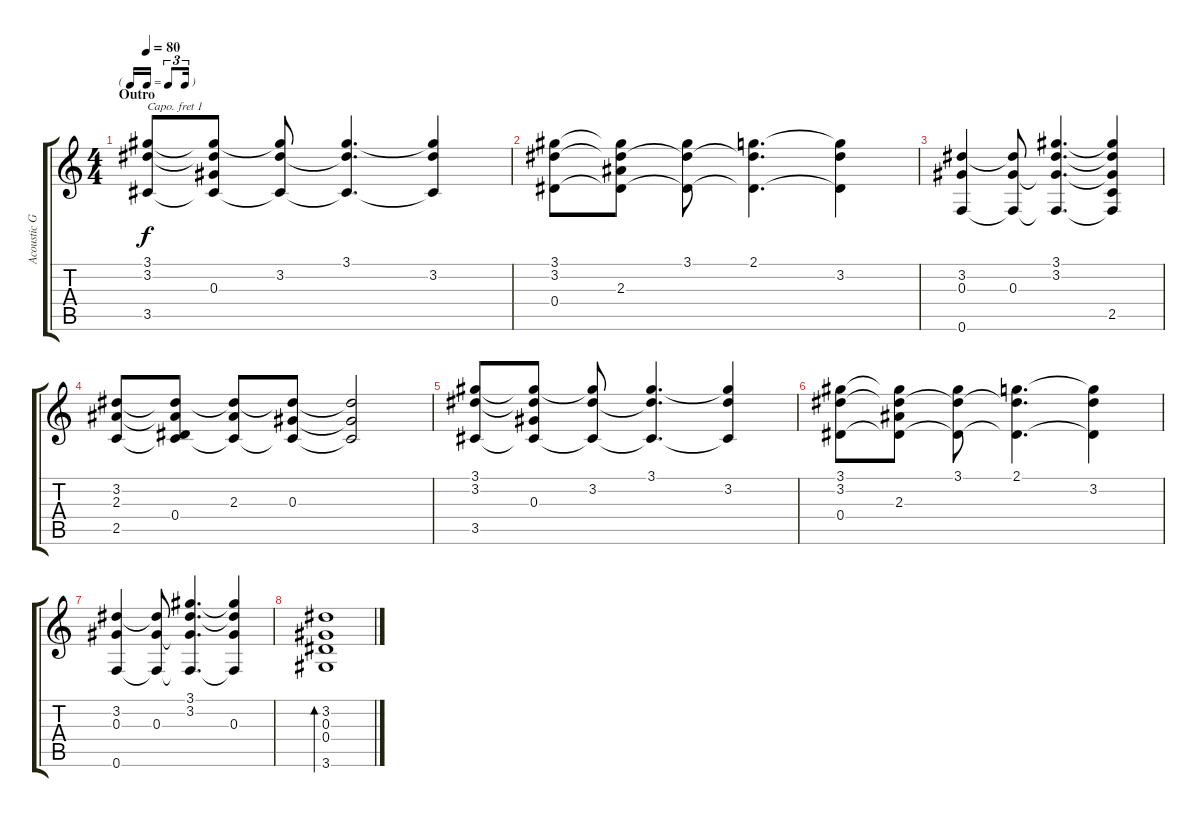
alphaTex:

\track ("Acoustic Guitar" "Acoustic G") {instrument acousticguitarsteel}
\staff {score tabs}
\capo 1
\tuning (E4 B3 G3 D3 A2 E2) {hide}
\ts (4 4)
\tf triplet16th
\section ("" "Outro")
\tempo 80
\clef g2
\ks c
(3.1 3.2 3.5).8{dy f} (3.1{t} 3.2{t} 0.3 3.5{t}).8 (3.1{t} 3.2 3.5{t}).8 (3.1 3.2{t} 3.5{t}).4{d} (3.1{t} 3.2 3.5{t}).4 |
(3.1 3.2 0.4).8 (3.1{t} 3.2{t} 2.3 0.4{t}).8 (3.1 3.2{t} 0.4{t}).8 (2.1 3.2{t} 0.4{t}).4{d} (2.1{t} 3.2 0.4{t}).4 |
(3.2 0.3 0.6).4 (3.2{t} 0.3 0.6{t}).8 (3.1 3.2 0.3{t} 0.6{t}).4{d} (3.1{t} 3.2{t} 0.3{t} 2.5 0.6{t}).4 |
(3.2 2.3 2.5).8 (3.2{t} 2.3{t} 0.4 2.5{t}).8 (3.2{t} 2.3 2.5{t}).8 (3.2{t} 0.3 2.5{t}).8 (3.2{t} 0.3{t} 2.5{t}).2 |
(3.1 3.2 3.5).8 (3.1{t} 3.2{t} 0.3 3.5{t}).8 (3.1{t} 3.2 3.5{t}).8 (3.1 3.2{t} 3.5{t}).4{d} (3.1{t} 3.2 3.5{t}).4 |
(3.1 3.2 0.4).8 (3.1{t} 3.2{t} 2.3 0.4{t}).8 (3.1 3.2{t} 0.4{t}).8 (2.1 3.2{t} 0.4{t}).4{d} (2.1{t} 3.2 0.4{t}).4 |
(3.2 0.3 0.6).4 (3.2{t} 0.3 0.6{t}).8 (3.1 3.2 0.3{t} 0.6{t}).4{d} (3.1{t} 3.2{t} 0.3 0.6{t}).4 |
(3.2 0.3 0.4 3.6).1{bd 480}
